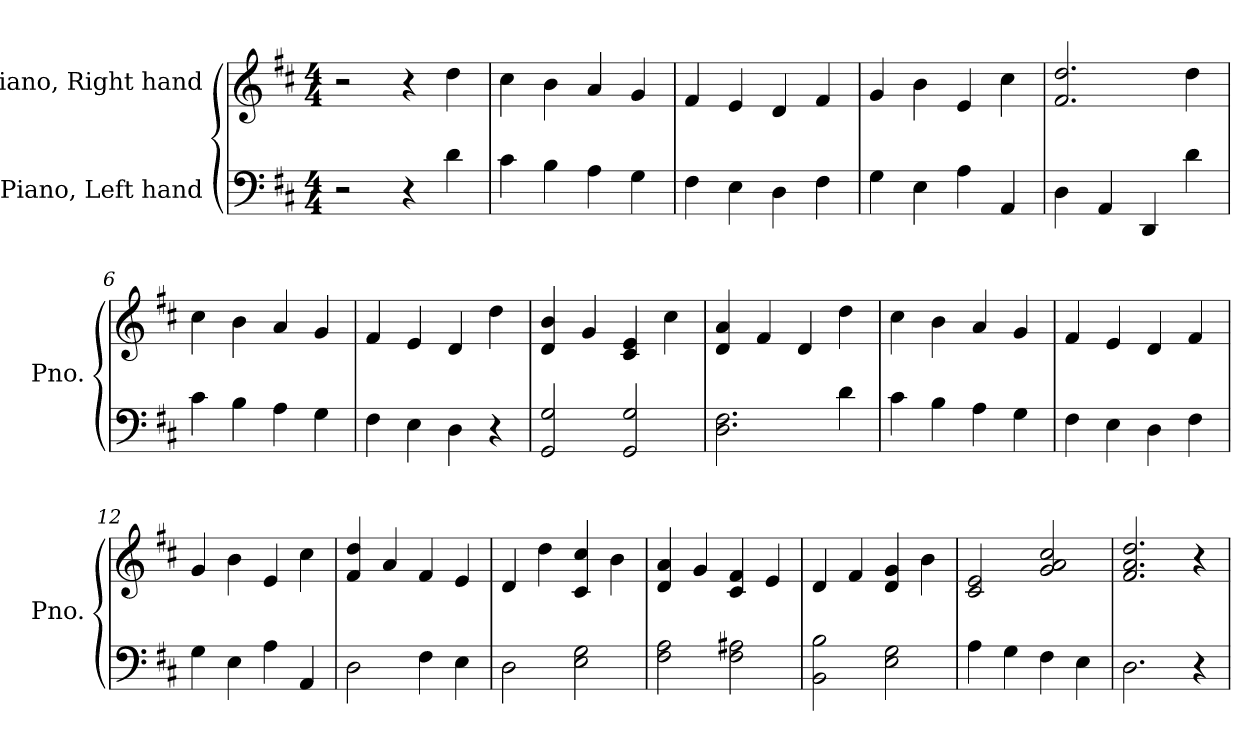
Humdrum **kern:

**kern	**kern
*part2	*part1
*staff2	*staff1
*I"Piano, Left hand	*I"Piano, Right hand
*I'Pno.	*I'Pno.
*clefF4	*clefG2
*k[f#c#]	*k[f#c#]
*M4/4	*M4/4
*MM120	*MM120
=1	=1
2r	2r
4r	4r
4d\	4dd\
=2	=2
4c#\	4cc#\
4B\	4b\
4A\	4a/
4G\	4g/
=3	=3
4F#\	4f#/
4E\	4e/
4D\	4d/
4F#\	4f#/
=4	=4
4G\	4g/
4E\	4b\
4A\	4e/
4AA/	4cc#\
=5	=5
4D\	2.f#/ 2.dd/
4AA/	.
4DD/	.
4d\	4dd\
=6	=6
4c#\	4cc#\
4B\	4b\
4A\	4a/
4G\	4g/
=7	=7
4F#\	4f#/
4E\	4e/
4D\	4d/
4r	4dd\
!!LO:LB:g=z
=8	=8
2GG/ 2G/	4d/ 4b/
.	4g/
2GG/ 2G/	4c#/ 4e/
.	4cc#\
=9	=9
2.D\ 2.F#\	4d/ 4a/
.	4f#/
.	4d/
4d\	4dd\
=10	=10
4c#\	4cc#\
4B\	4b\
4A\	4a/
4G\	4g/
=11	=11
4F#\	4f#/
4E\	4e/
4D\	4d/
4F#\	4f#/
=12	=12
4G\	4g/
4E\	4b\
4A\	4e/
4AA/	4cc#\
=13	=13
2D\	4f#/ 4dd/
.	4a/
4F#\	4f#/
4E\	4e/
=14	=14
2D\	4d/
.	4dd\
2E\ 2G\	4c#/ 4cc#/
.	4b\
=15	=15
2F#\ 2A\	4d/ 4a/
.	4g/
2F#\ 2A#X\	4c#/ 4f#/
.	4e/
!!LO:LB:g=z
=16	=16
2BB\ 2B\	4d/
.	4f#/
2E\ 2G\	4d/ 4g/
.	4b\
=17	=17
4A\	2c#/ 2e/
4G\	.
4F#\	2g/ 2a/ 2cc#/
4E\	.
=18	=18
2.D\	2.f#/ 2.a/ 2.dd/
4r	4r
=	=
*-	*-
